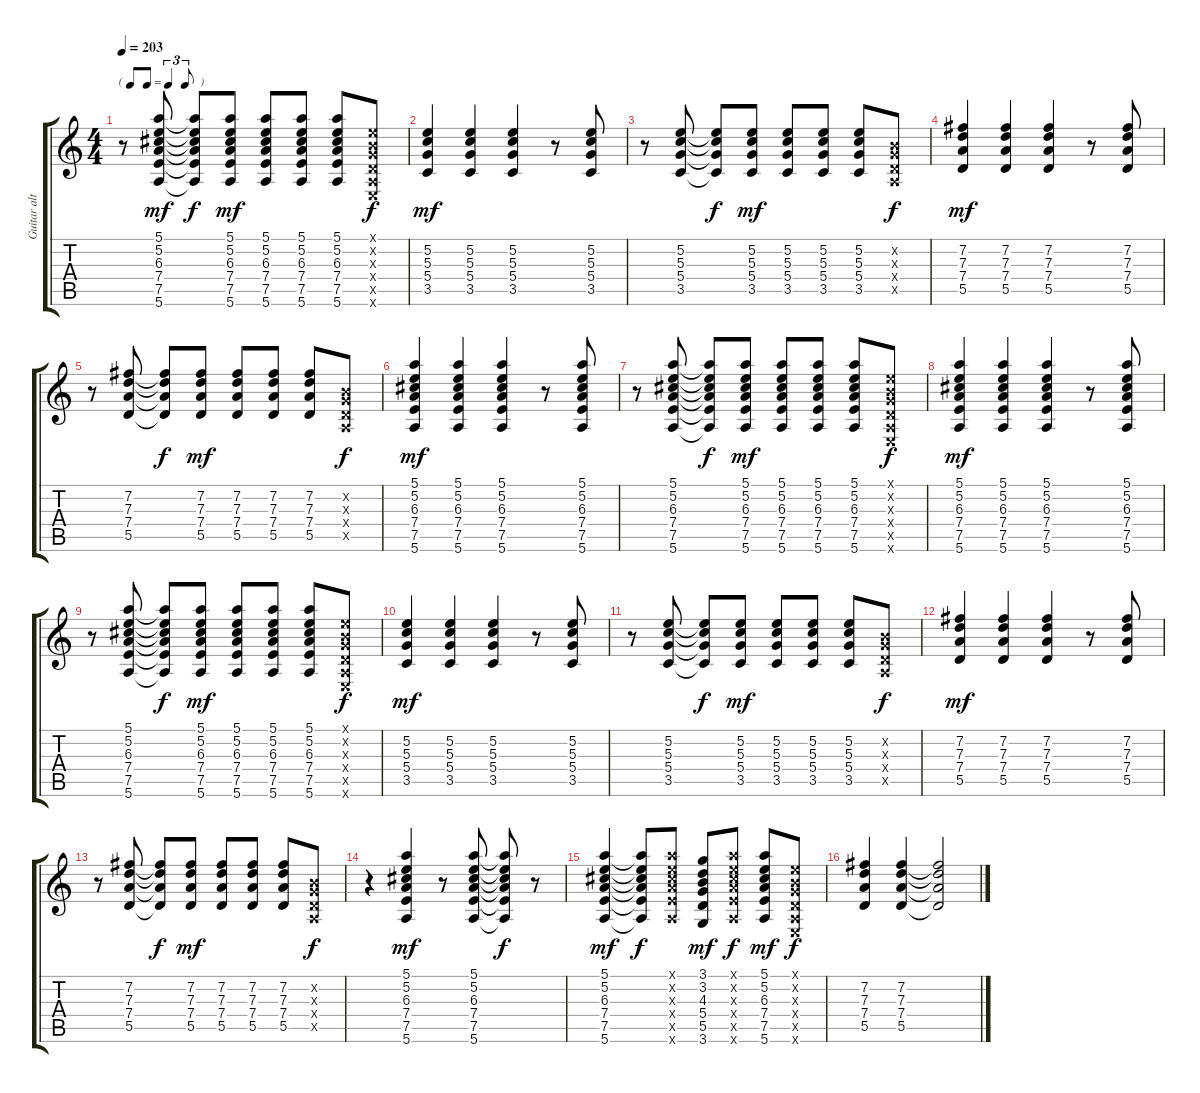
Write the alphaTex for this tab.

\track ("Guitar alternate" "Guitar alt") {instrument acousticguitarsteel}
\staff {score tabs}
\tuning (E4 B3 G3 D3 A2 E2) {hide}
\ts (4 4)
\tf triplet8th
\tempo 203
\clef g2
\ks c
r.8{dy mf} (5.1 5.2 6.3 7.4 7.5 5.6).8 (5.1{t} 5.2{t} 6.3{t} 7.4{t} 7.5{t} 5.6{t}).8{dy f} (5.1 5.2 6.3 7.4 7.5 5.6).8{dy mf} (5.1 5.2 6.3 7.4 7.5 5.6).8 (5.1 5.2 6.3 7.4 7.5 5.6).8 (5.1 5.2 6.3 7.4 7.5 5.6).8 (0.1{x} 0.2{x} 0.3{x} 0.4{x} 0.5{x} 0.6{x}).8{dy f} |
(5.2 5.3 5.4 3.5).4{dy mf} (5.2 5.3 5.4 3.5).4 (5.2 5.3 5.4 3.5).4 r.8 (5.2 5.3 5.4 3.5).8 |
r.8 (5.2 5.3 5.4 3.5).8 (5.2{t} 5.3{t} 5.4{t} 3.5{t}).8{dy f} (5.2 5.3 5.4 3.5).8{dy mf} (5.2 5.3 5.4 3.5).8 (5.2 5.3 5.4 3.5).8 (5.2 5.3 5.4 3.5).8 (0.2{x} 0.3{x} 0.4{x} 0.5{x}).8{dy f} |
(7.2 7.3 7.4 5.5).4{dy mf} (7.2 7.3 7.4 5.5).4 (7.2 7.3 7.4 5.5).4 r.8 (7.2 7.3 7.4 5.5).8 |
r.8 (7.2 7.3 7.4 5.5).8 (7.2{t} 7.3{t} 7.4{t} 5.5{t}).8{dy f} (7.2 7.3 7.4 5.5).8{dy mf} (7.2 7.3 7.4 5.5).8 (7.2 7.3 7.4 5.5).8 (7.2 7.3 7.4 5.5).8 (0.2{x} 0.3{x} 0.4{x} 0.5{x}).8{dy f} |
(5.1 5.2 6.3 7.4 7.5 5.6).4{dy mf} (5.1 5.2 6.3 7.4 7.5 5.6).4 (5.1 5.2 6.3 7.4 7.5 5.6).4 r.8 (5.1 5.2 6.3 7.4 7.5 5.6).8 |
r.8 (5.1 5.2 6.3 7.4 7.5 5.6).8 (5.1{t} 5.2{t} 6.3{t} 7.4{t} 7.5{t} 5.6{t}).8{dy f} (5.1 5.2 6.3 7.4 7.5 5.6).8{dy mf} (5.1 5.2 6.3 7.4 7.5 5.6).8 (5.1 5.2 6.3 7.4 7.5 5.6).8 (5.1 5.2 6.3 7.4 7.5 5.6).8 (0.1{x} 0.2{x} 0.3{x} 0.4{x} 0.5{x} 0.6{x}).8{dy f} |
(5.1 5.2 6.3 7.4 7.5 5.6).4{dy mf} (5.1 5.2 6.3 7.4 7.5 5.6).4 (5.1 5.2 6.3 7.4 7.5 5.6).4 r.8 (5.1 5.2 6.3 7.4 7.5 5.6).8 |
r.8 (5.1 5.2 6.3 7.4 7.5 5.6).8 (5.1{t} 5.2{t} 6.3{t} 7.4{t} 7.5{t} 5.6{t}).8{dy f} (5.1 5.2 6.3 7.4 7.5 5.6).8{dy mf} (5.1 5.2 6.3 7.4 7.5 5.6).8 (5.1 5.2 6.3 7.4 7.5 5.6).8 (5.1 5.2 6.3 7.4 7.5 5.6).8 (0.1{x} 0.2{x} 0.3{x} 0.4{x} 0.5{x} 0.6{x}).8{dy f} |
(5.2 5.3 5.4 3.5).4{dy mf} (5.2 5.3 5.4 3.5).4 (5.2 5.3 5.4 3.5).4 r.8 (5.2 5.3 5.4 3.5).8 |
r.8 (5.2 5.3 5.4 3.5).8 (5.2{t} 5.3{t} 5.4{t} 3.5{t}).8{dy f} (5.2 5.3 5.4 3.5).8{dy mf} (5.2 5.3 5.4 3.5).8 (5.2 5.3 5.4 3.5).8 (5.2 5.3 5.4 3.5).8 (0.2{x} 0.3{x} 0.4{x} 0.5{x}).8{dy f} |
(7.2 7.3 7.4 5.5).4{dy mf} (7.2 7.3 7.4 5.5).4 (7.2 7.3 7.4 5.5).4 r.8 (7.2 7.3 7.4 5.5).8 |
r.8 (7.2 7.3 7.4 5.5).8 (7.2{t} 7.3{t} 7.4{t} 5.5{t}).8{dy f} (7.2 7.3 7.4 5.5).8{dy mf} (7.2 7.3 7.4 5.5).8 (7.2 7.3 7.4 5.5).8 (7.2 7.3 7.4 5.5).8 (0.2{x} 0.3{x} 0.4{x} 0.5{x}).8{dy f} |
r.4 (5.1 5.2 6.3 7.4 7.5 5.6).4{dy mf} r.8 (5.1 5.2 6.3 7.4 7.5 5.6).8 (5.1{t} 5.2{t} 6.3{t} 7.4{t} 7.5{t} 5.6{t}).8{dy f} r.8 |
(5.1 5.2 6.3 7.4 7.5 5.6).4{dy mf} (5.1{t} 5.2{t} 6.3{t} 7.4{t} 7.5{t} 5.6{t}).8{dy f} (5.1{x} 5.2{x} 6.3{x} 7.4{x} 7.5{x} 5.6{x}).8 (3.1 3.2 4.3 5.4 5.5 3.6).8{dy mf} (5.1{x} 5.2{x} 6.3{x} 7.4{x} 7.5{x} 5.6{x}).8{dy f} (5.1 5.2 6.3 7.4 7.5 5.6).8{dy mf} (0.1{x} 0.2{x} 0.3{x} 0.4{x} 0.5{x} 0.6{x}).8{dy f} |
(7.2 7.3 7.4 5.5).4 (7.2 7.3 7.4 5.5).4 (7.2{t} 7.3{t} 7.4{t} 5.5{t}).2
